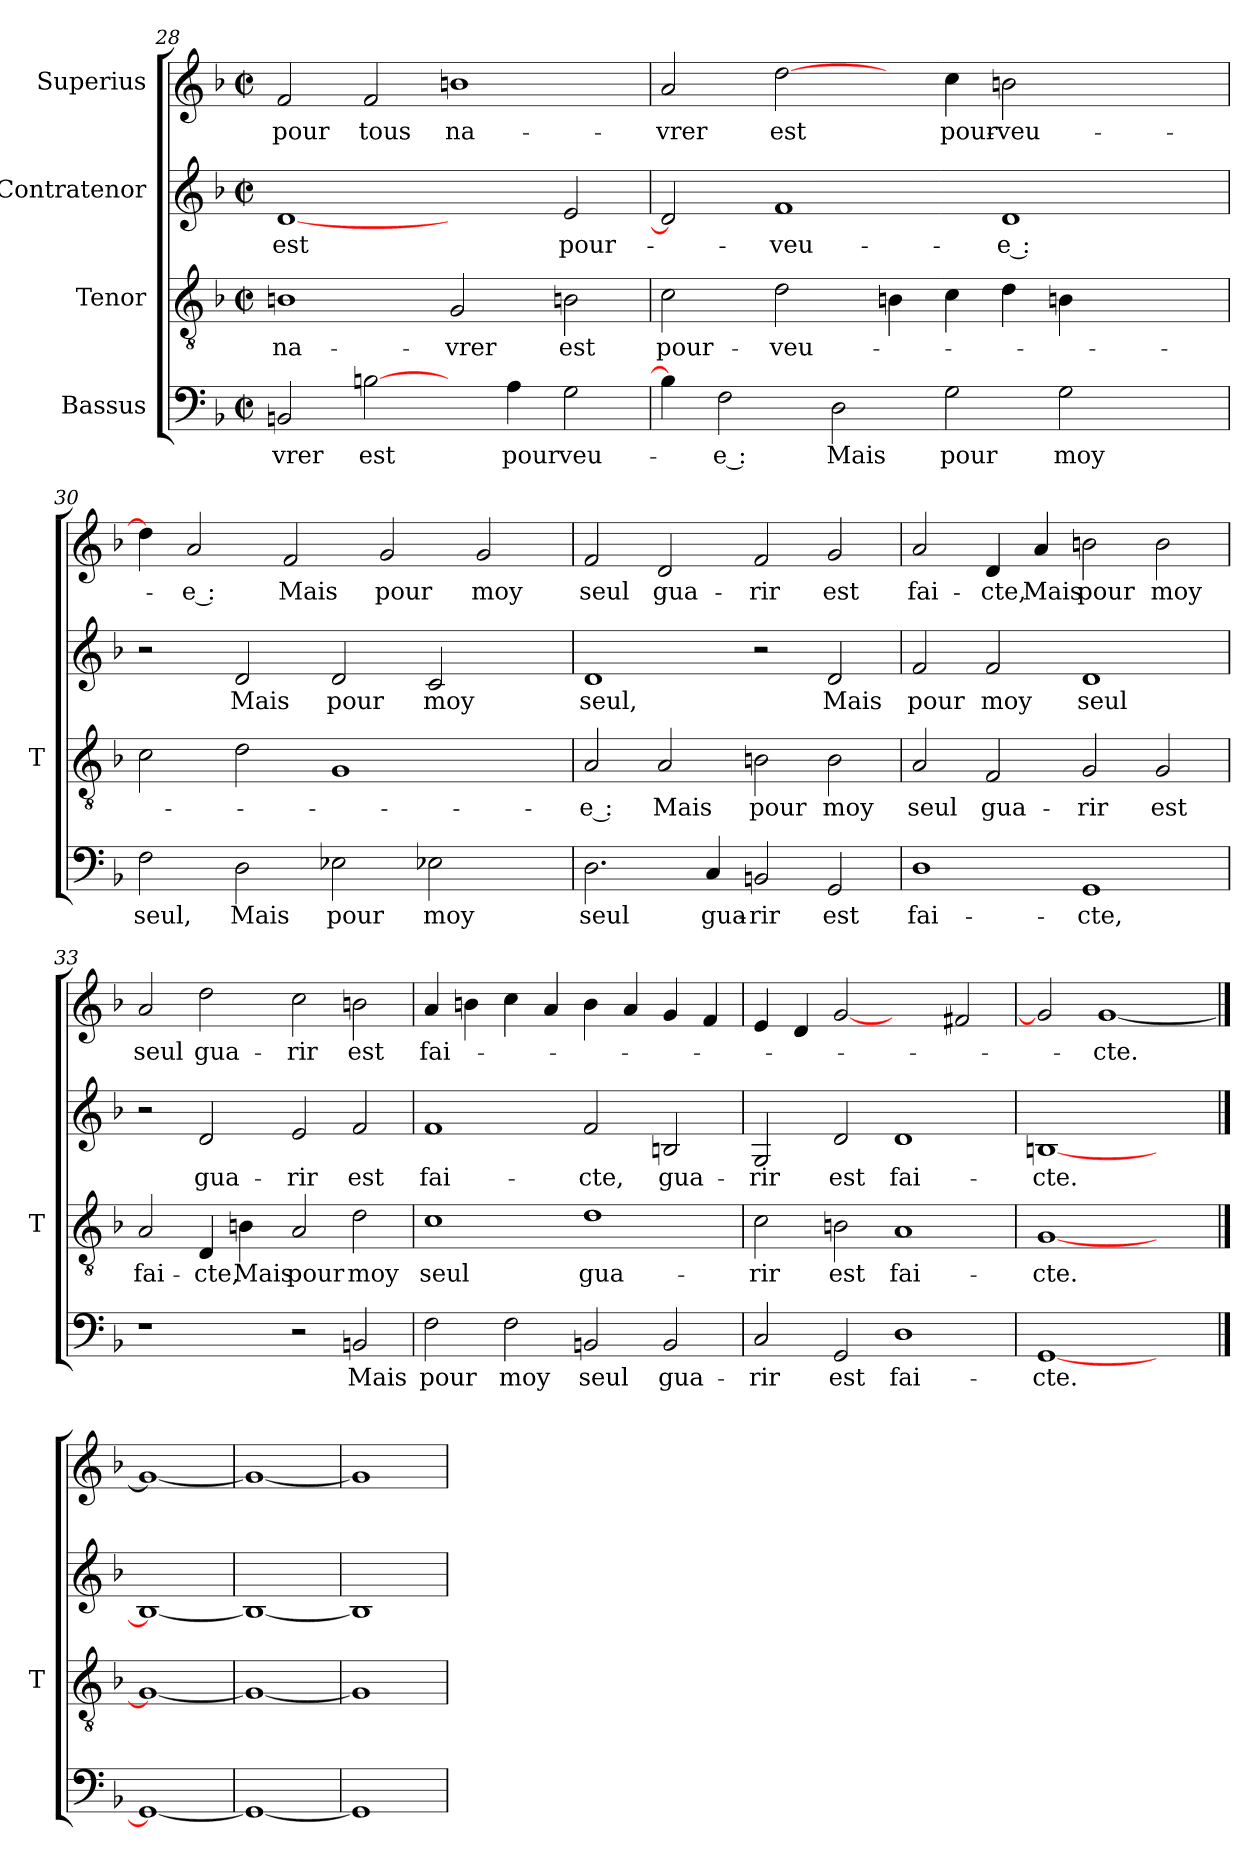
**kern	**text	**kern	**text	**kern	**text	**kern	**text
*part4	*part4	*part3	*part3	*part2	*part2	*part1	*part1
*staff4	*staff4	*staff3	*staff3	*staff2	*staff2	*staff1	*staff1
*I"Bassus	*	*I"Tenor	*	*I"Contratenor	*	*I"Superius	*
*	*	*I'T	*	*	*	*	*
*clefF4	*	*clefGv2	*	*clefG2	*	*clefG2	*
*k[b-]	*	*k[b-]	*	*k[b-]	*	*k[b-]	*
*F:	*	*F:	*	*F:	*	*F:	*
*M2/2	*	*M2/2	*	*M2/2	*	*M2/2	*
*met(c|)	*	*met(c|)	*	*met(c|)	*	*met(c|)	*
=28	=28	=28	=28	=28	=28	=28	=28
2BB	-vrer	1Bn	na-	[1d	-est	2f	-pour
[2B	-est	.	.	.	.	2f	-tous
4ryy	.	2G	-vrer	2ryy	.	1b	na-
4A	-pour	.	.	.	.	.	.
2G	veu-	2Bn	-est	2e	pour-	.	.
!!LO:PB:g=z
=29	=29	=29	=29	=29	=29	=29	=29
4B]	.	2c	pour-	2d]	.	2a	-vrer
2F	-e :	.	.	.	.	.	.
.	.	2d	veu-	1f	veu-	[2dd	-est
2D	-Mais	.	.	.	.	.	.
.	.	4Bn	.	.	.	4ryy	.
2G	-pour	4c	.	.	.	4cc	pour-
.	.	4d	.	1d	-e :	2b	veu-
2G	-moy	4Bn	.	.	.	.	.
.	.	2ryy	.	.	.	2ryy	.
4ryy	.	.	.	.	.	.	.
=30	=30	=30	=30	=30	=30	=30	=30
2F	-seul,	2c	.	2r	.	4dd]	.
.	.	.	.	.	.	2a	-e :
2D	-Mais	2d	.	2d	-Mais	.	.
.	.	.	.	.	.	2f	-Mais
2E-X	-pour	1G	.	2d	-pour	.	.
.	.	.	.	.	.	2g	-pour
2E-X	-moy	.	.	2c	-moy	.	.
.	.	.	.	.	.	2g	-moy
4ryy	.	4ryy	.	4ryy	.	.	.
=31	=31	=31	=31	=31	=31	=31	=31
2.D	-seul	2A	-e :	1d	-seul,	2f	-seul
.	.	2A	-Mais	.	.	2d	gua-
4C	gua-	.	.	.	.	.	.
2BB	-rir	2Bn	-pour	2r	.	2f	-rir
2GG	-est	2B	-moy	2d	-Mais	2g	-est
=32	=32	=32	=32	=32	=32	=32	=32
1D	fai-	2A	-seul	2f	-pour	2a	fai-
.	.	2F	gua-	2f	-moy	4d	-cte,
.	.	.	.	.	.	4a	-Mais
1GG	-cte,	2G	-rir	1d	-seul	2b	-pour
.	.	2G	-est	.	.	2b	-moy
=33	=33	=33	=33	=33	=33	=33	=33
1r	.	2A	fai-	2r	.	2a	-seul
.	.	4D	-cte,	2d	gua-	2dd	gua-
.	.	4Bn	-Mais	.	.	.	.
2r	.	2A	-pour	2e	-rir	2cc	-rir
2BB	-Mais	2d	-moy	2f	-est	2b	-est
=34	=34	=34	=34	=34	=34	=34	=34
2F	-pour	1c	-seul	1f	fai-	4a	fai-
.	.	.	.	.	.	4b	.
2F	-moy	.	.	.	.	4cc	.
.	.	.	.	.	.	4a	.
2BB	-seul	1d	gua-	2f	-cte,	4b	.
.	.	.	.	.	.	4a	.
2BB	gua-	.	.	2Bn	gua-	4g	.
.	.	.	.	.	.	4f	.
=35	=35	=35	=35	=35	=35	=35	=35
2C	-rir	2c	-rir	2G	-rir	4e	.
.	.	.	.	.	.	4d	.
2GG	-est	2Bn	-est	2d	-est	[2g	.
1D	fai-	1A	fai-	1d	fai-	2ryy	.
.	.	.	.	.	.	2f#X	.
=36	=36	=36	=36	=36	=36	=36	=36
[1GG	-cte.	[1G	-cte.	[1Bn	-cte.	2g]	.
.	.	.	.	.	.	[1g	-cte.
2ryy	.	2ryy	.	2ryy	.	.	.
==37	==37	==37	==37	==37	==37	==37	==37
1GG_	.	1G_	.	1B_	.	1g_	.
=38	=38	=38	=38	=38	=38	=38	=38
1GG_	.	1G_	.	1B_	.	1g_	.
=39	=39	=39	=39	=39	=39	=39	=39
1GG]	.	1G]	.	1B]	.	1g]	.
=	=	=	=	=	=	=	=
*-	*-	*-	*-	*-	*-	*-	*-
